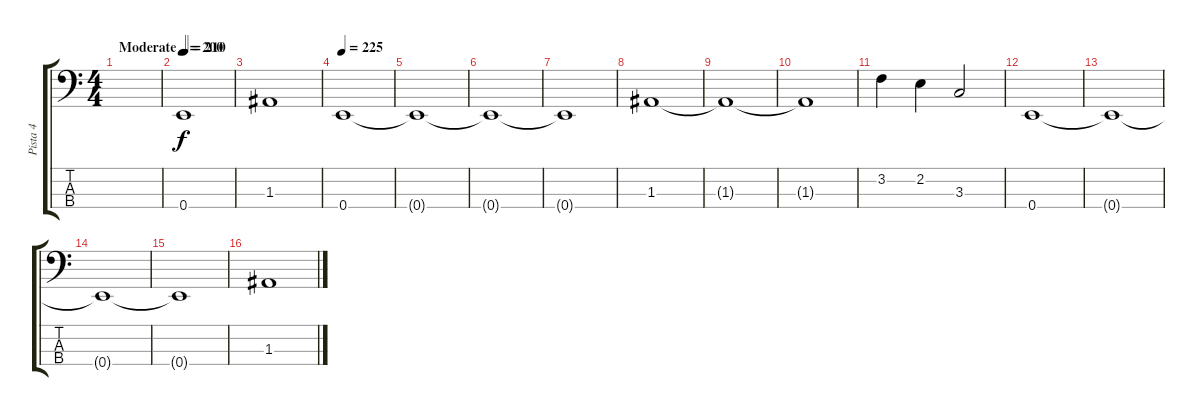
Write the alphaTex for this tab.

\track ("Pista 4" "Pista 4") {instrument electricbassfinger}
\staff {score tabs}
\tuning (G2 D2 A1 E1) {hide}
\ts (4 4)
\tempo (210 "Moderate")
\clef f4
\ks c
|
\tempo 200
0.4.1 |
1.3.1 |
\tempo 225
0.4.1 |
0.4{t}.1 |
0.4{t}.1 |
0.4{t}.1 |
1.3.1 |
1.3{t}.1 |
1.3{t}.1 |
3.2.4 2.2.4 3.3.2 |
0.4.1 |
0.4{t}.1 |
0.4{t}.1 |
0.4{t}.1 |
1.3.1
